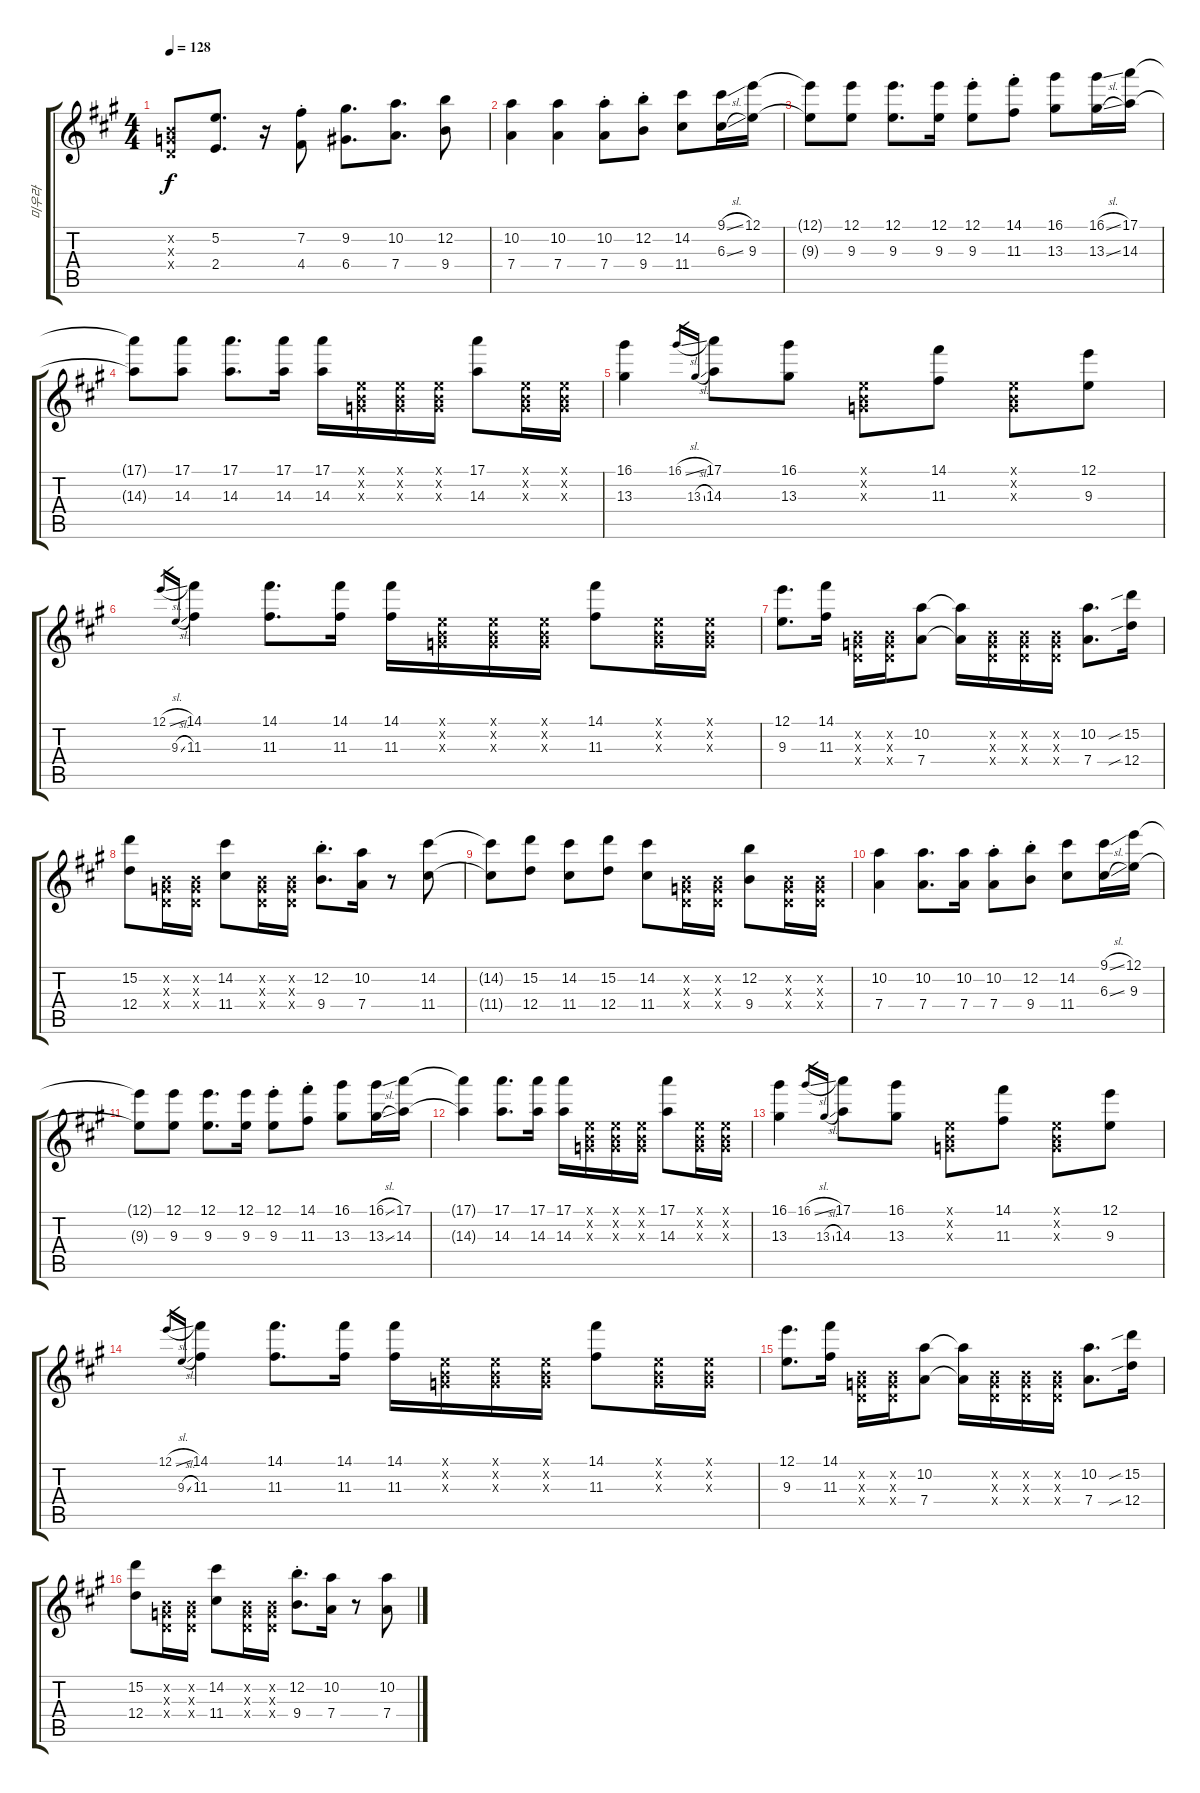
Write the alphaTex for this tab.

\track ("미우라" "미우라") {instrument acousticguitarsteel}
\staff {score tabs}
\tuning (E4 B3 G3 D3 A2 E2) {hide}
\ts (4 4)
\tempo 128
\clef g2
\ks a
(0.2{x} 0.3{x} 0.4{x}).8{dy f} (5.2 2.4).8{d} r.16 (7.2{st} 4.4{st}).8 (9.2 6.4).8{d} (10.2 7.4).8{d} (12.2 9.4).8 |
(10.2 7.4).4 (10.2 7.4).4 (10.2{st} 7.4{st}).8 (12.2{st} 9.4{st}).8 (14.2 11.4).8 (9.1{sl} 6.3{sl}).16 (12.1 9.3).16 |
(12.1{t} 9.3{t}).8 (12.1 9.3).8 (12.1 9.3).8{d} (12.1 9.3).16 (12.1{st} 9.3{st}).8 (14.1{st} 11.3{st}).8 (16.1 13.3).8 (16.1{sl} 13.3{sl}).16 (17.1 14.3).16 |
(17.1{t} 14.3{t}).8 (17.1 14.3).8 (17.1 14.3).8{d} (17.1 14.3).16 (17.1 14.3).16 (0.1{x} 0.2{x} 0.3{x}).16 (0.1{x} 0.2{x} 0.3{x}).16 (0.1{x} 0.2{x} 0.3{x}).16 (17.1 14.3).8 (0.1{x} 0.2{x} 0.3{x}).16 (0.1{x} 0.2{x} 0.3{x}).16 |
(16.1 13.3).4 16.1{sl}.16{gr} 13.3{sl}.16{gr} (17.1 14.3).8 (16.1 13.3).8 (0.1{x} 0.2{x} 0.3{x}).8 (14.1 11.3).8 (0.1{x} 0.2{x} 0.3{x}).8 (12.1 9.3).8 |
12.1{sl}.16{gr} 9.3{sl}.16{gr} (14.1 11.3).4 (14.1 11.3).8{d} (14.1 11.3).16 (14.1 11.3).16 (0.1{x} 0.2{x} 0.3{x}).16 (0.1{x} 0.2{x} 0.3{x}).16 (0.1{x} 0.2{x} 0.3{x}).16 (14.1 11.3).8 (0.1{x} 0.2{x} 0.3{x}).16 (0.1{x} 0.2{x} 0.3{x}).16 |
(12.1 9.3).8{d} (14.1 11.3).16 (0.2{x} 0.3{x} 0.4{x}).16 (0.2{x} 0.3{x} 0.4{x}).16 (10.2 7.4).8 (10.2{t} 7.4{t}).16 (0.2{x} 0.3{x} 0.4{x}).16 (0.2{x} 0.3{x} 0.4{x}).16 (0.2{x} 0.3{x} 0.4{x}).16 (10.2 7.4).8{d} (15.2{sib} 12.4{sib}).16 |
(15.2 12.4).8 (0.2{x} 0.3{x} 0.4{x}).16 (0.2{x} 0.3{x} 0.4{x}).16 (14.2 11.4).8 (0.2{x} 0.3{x} 0.4{x}).16 (0.2{x} 0.3{x} 0.4{x}).16 (12.2{st} 9.4{st}).8{d} (10.2 7.4).16 r.8 (14.2 11.4).8 |
(14.2{t} 11.4{t}).8 (15.2 12.4).8 (14.2 11.4).8 (15.2 12.4).8 (14.2 11.4).8 (0.2{x} 0.3{x} 0.4{x}).16 (0.2{x} 0.3{x} 0.4{x}).16 (12.2 9.4).8 (0.2{x} 0.3{x} 0.4{x}).16 (0.2{x} 0.3{x} 0.4{x}).16 |
(10.2 7.4).4 (10.2 7.4).8{d} (10.2 7.4).16 (10.2{st} 7.4{st}).8 (12.2{st} 9.4{st}).8 (14.2 11.4).8 (9.1{sl} 6.3{sl}).16 (12.1 9.3).16 |
(12.1{t} 9.3{t}).8 (12.1 9.3).8 (12.1 9.3).8{d} (12.1 9.3).16 (12.1{st} 9.3{st}).8 (14.1{st} 11.3{st}).8 (16.1 13.3).8 (16.1{sl} 13.3{sl}).16 (17.1 14.3).16 |
(17.1{t} 14.3{t}).4 (17.1 14.3).8{d} (17.1 14.3).16 (17.1 14.3).16 (0.1{x} 0.2{x} 0.3{x}).16 (0.1{x} 0.2{x} 0.3{x}).16 (0.1{x} 0.2{x} 0.3{x}).16 (17.1 14.3).8 (0.1{x} 0.2{x} 0.3{x}).16 (0.1{x} 0.2{x} 0.3{x}).16 |
(16.1 13.3).4 16.1{sl}.16{gr} 13.3{sl}.16{gr} (17.1 14.3).8 (16.1 13.3).8 (0.1{x} 0.2{x} 0.3{x}).8 (14.1 11.3).8 (0.1{x} 0.2{x} 0.3{x}).8 (12.1 9.3).8 |
12.1{sl}.16{gr} 9.3{sl}.16{gr} (14.1 11.3).4 (14.1 11.3).8{d} (14.1 11.3).16 (14.1 11.3).16 (0.1{x} 0.2{x} 0.3{x}).16 (0.1{x} 0.2{x} 0.3{x}).16 (0.1{x} 0.2{x} 0.3{x}).16 (14.1 11.3).8 (0.1{x} 0.2{x} 0.3{x}).16 (0.1{x} 0.2{x} 0.3{x}).16 |
(12.1 9.3).8{d} (14.1 11.3).16 (0.2{x} 0.3{x} 0.4{x}).16 (0.2{x} 0.3{x} 0.4{x}).16 (10.2 7.4).8 (10.2{t} 7.4{t}).16 (0.2{x} 0.3{x} 0.4{x}).16 (0.2{x} 0.3{x} 0.4{x}).16 (0.2{x} 0.3{x} 0.4{x}).16 (10.2 7.4).8{d} (15.2{sib} 12.4{sib}).16 |
(15.2 12.4).8 (0.2{x} 0.3{x} 0.4{x}).16 (0.2{x} 0.3{x} 0.4{x}).16 (14.2 11.4).8 (0.2{x} 0.3{x} 0.4{x}).16 (0.2{x} 0.3{x} 0.4{x}).16 (12.2{st} 9.4{st}).8{d} (10.2 7.4).16 r.8 (10.2 7.4).8
